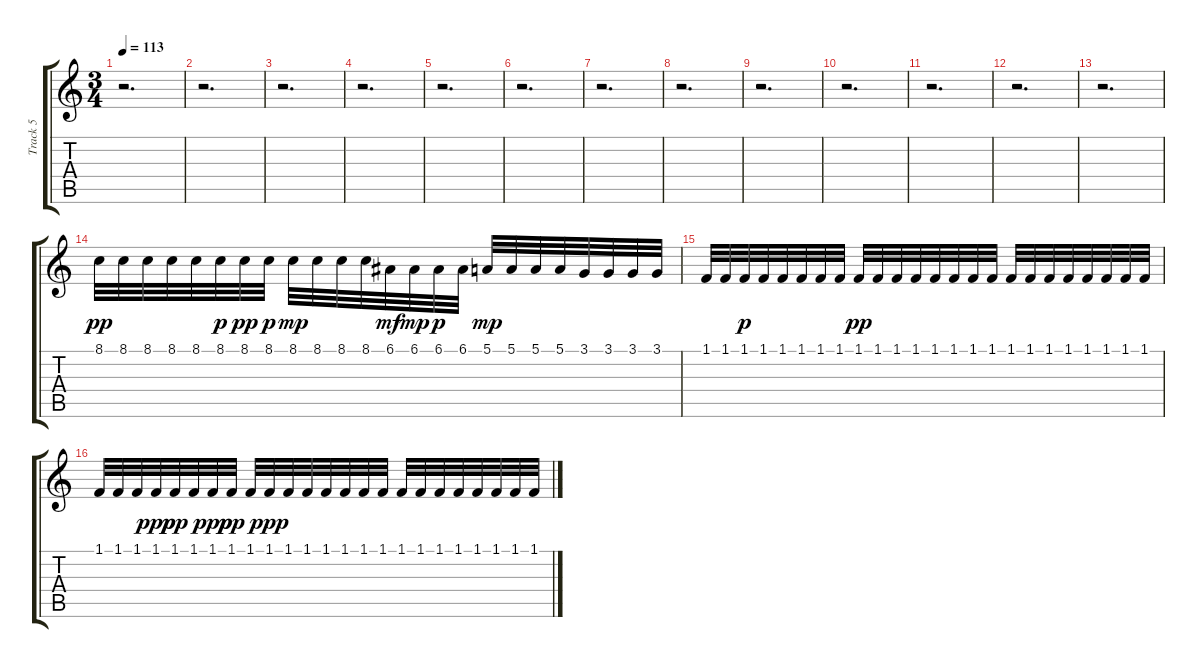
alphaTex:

\track ("Track 5" "Track 5") {instrument fx4atmosphere}
\staff {score tabs}
\tuning (E4 B3 G3 D3 A2 E2) {hide}
\ts (3 4)
\tempo 113
\clef g2
\ks c
r.2{d dy ppp} |
r.2{d} |
r.2{d} |
r.2{d} |
r.2{d} |
r.2{d} |
r.2{d} |
r.2{d} |
r.2{d} |
r.2{d} |
r.2{d} |
r.2{d} |
r.2{d} |
8.1.32{dy pp} 8.1.32 8.1.32 8.1.32 8.1.32 8.1.32{dy p} 8.1.32{dy pp} 8.1.32{dy p} 8.1.32{dy mp} 8.1.32 8.1.32 8.1.32 6.1.32{dy mf} 6.1.32{dy mp} 6.1.32{dy p} 6.1.32 5.1.32{dy mp} 5.1.32 5.1.32 5.1.32 3.1.32 3.1.32 3.1.32 3.1.32 |
1.1.32 1.1.32 1.1.32{dy p} 1.1.32 1.1.32 1.1.32 1.1.32 1.1.32 1.1.32{dy pp} 1.1.32 1.1.32 1.1.32 1.1.32 1.1.32 1.1.32 1.1.32 1.1.32 1.1.32 1.1.32 1.1.32 1.1.32 1.1.32 1.1.32 1.1.32 |
1.1.32 1.1.32 1.1.32 1.1.32{dy ppp} 1.1.32{dy pp} 1.1.32 1.1.32{dy ppp} 1.1.32{dy pp} 1.1.32 1.1.32{dy ppp} 1.1.32 1.1.32 1.1.32 1.1.32 1.1.32 1.1.32 1.1.32 1.1.32 1.1.32 1.1.32 1.1.32 1.1.32 1.1.32 1.1.32
